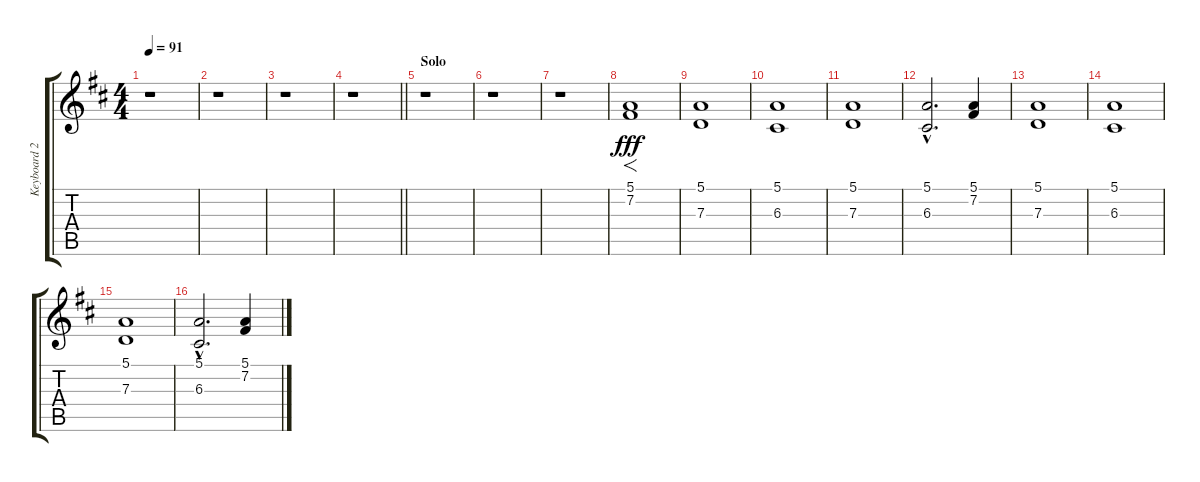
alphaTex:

\track ("Keyboard 2" "Keyboard 2") {instrument percussiveorgan}
\staff {score tabs}
\tuning (E4 B3 G3 D3 A2 E2) {hide}
\ts (4 4)
\tempo 91
\clef g2
\ks d
r.1{dy fff} |
r.1 |
r.1 |
\barLineRight lightlight
r.1 |
\section ("" "Solo")
r.1 |
r.1 |
r.1 |
(5.1 7.2).1{f} |
(5.1 7.3).1 |
(5.1 6.3).1 |
(5.1 7.3).1 |
(5.1{hac} 6.3{hac}).2{d} (5.1 7.2).4 |
(5.1 7.3).1 |
(5.1 6.3).1 |
(5.1 7.3).1 |
(5.1{hac} 6.3{hac}).2{d} (5.1 7.2).4
